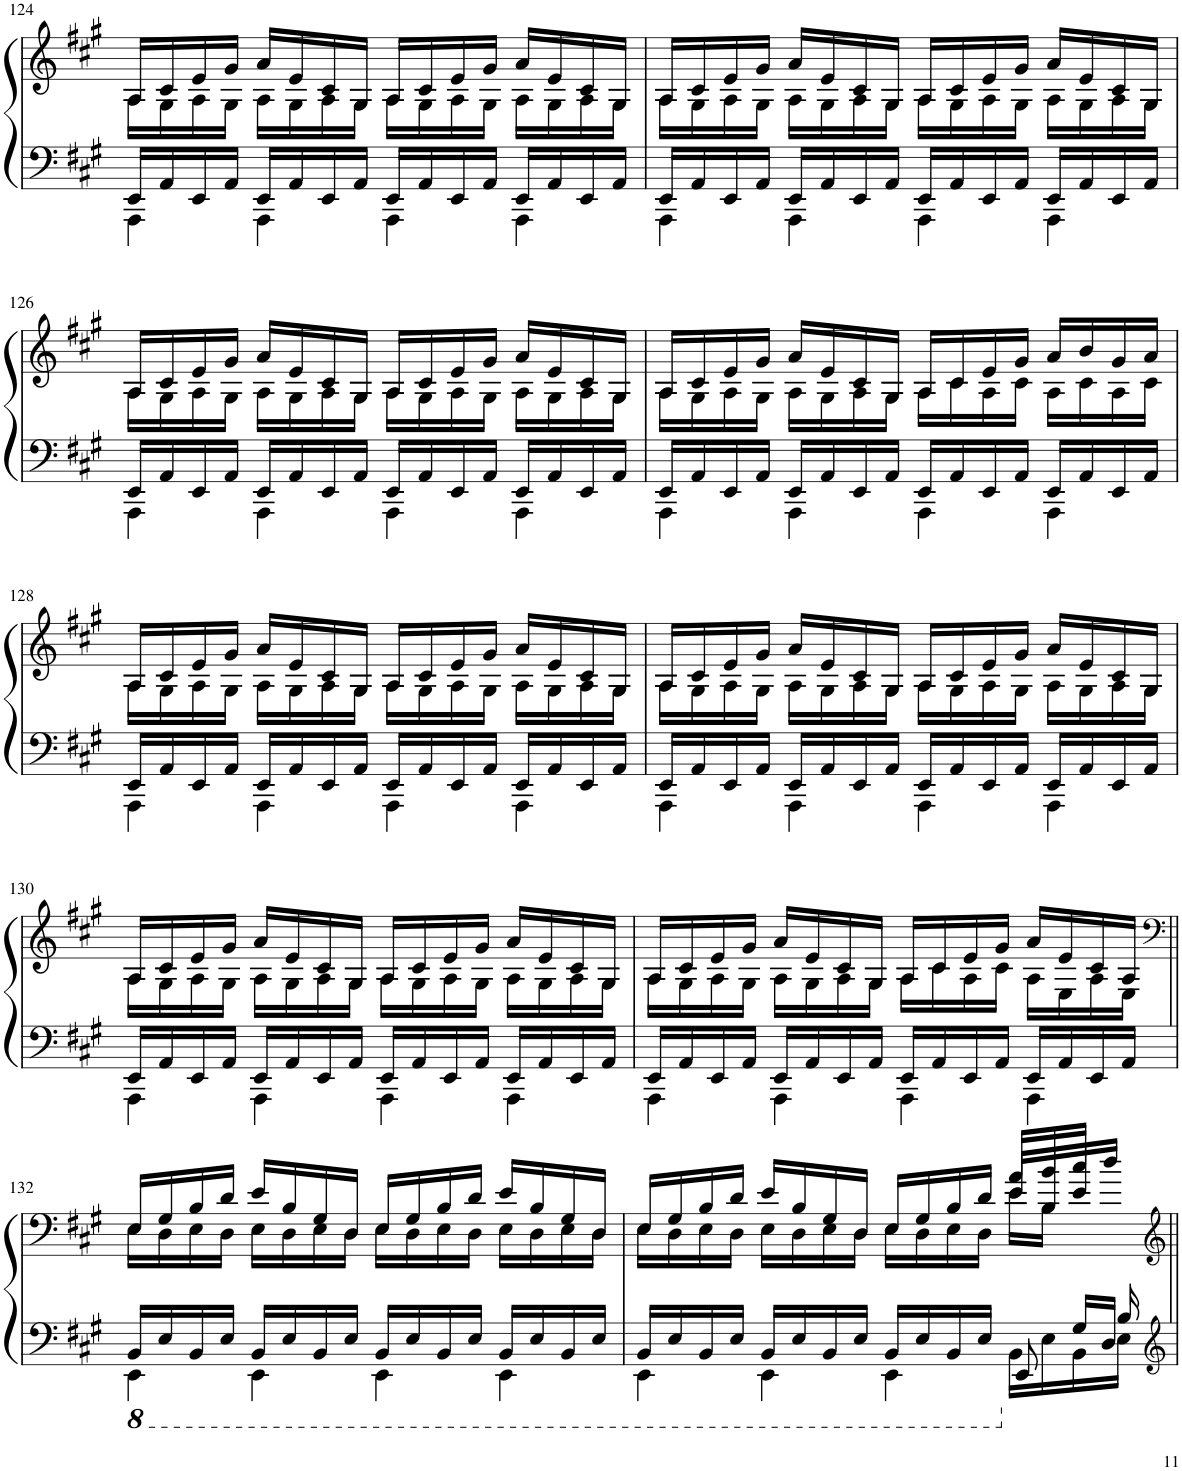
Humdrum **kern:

**kern	**kern
*part1	*part1
*staff2	*staff1
*I"Piano	*
*I'Pno.	*
!!LO:PB:g=z
*clefF4	*clefG2
*k[f#c#g#]	*k[f#c#g#]
*M4/4	*M4/4
=124	=124
*^	*^
16EE/LL	4AAA\	16A/LL	16A\LL
16AA/	.	16c#/	16G#\
16EE/	.	16e/	16A\
16AA/JJ	.	16g#/JJ	16G#\JJ
16EE/LL	4AAA\	16a/LL	16A\LL
16AA/	.	16e/	16G#\
16EE/	.	16c#/	16A\
16AA/JJ	.	16G#/JJ	16G#\JJ
16EE/LL	4AAA\	16A/LL	16A\LL
16AA/	.	16c#/	16G#\
16EE/	.	16e/	16A\
16AA/JJ	.	16g#/JJ	16G#\JJ
16EE/LL	4AAA\	16a/LL	16A\LL
16AA/	.	16e/	16G#\
16EE/	.	16c#/	16A\
16AA/JJ	.	16G#/JJ	16G#\JJ
=125	=125	=125	=125
16EE/LL	4AAA\	16A/LL	16A\LL
16AA/	.	16c#/	16G#\
16EE/	.	16e/	16A\
16AA/JJ	.	16g#/JJ	16G#\JJ
16EE/LL	4AAA\	16a/LL	16A\LL
16AA/	.	16e/	16G#\
16EE/	.	16c#/	16A\
16AA/JJ	.	16G#/JJ	16G#\JJ
16EE/LL	4AAA\	16A/LL	16A\LL
16AA/	.	16c#/	16G#\
16EE/	.	16e/	16A\
16AA/JJ	.	16g#/JJ	16G#\JJ
16EE/LL	4AAA\	16a/LL	16A\LL
16AA/	.	16e/	16G#\
16EE/	.	16c#/	16A\
16AA/JJ	.	16G#/JJ	16G#\JJ
!!LO:LB:g=z	!!
=126	=126	=126	=126
16EE/LL	4AAA\	16A/LL	16A\LL
16AA/	.	16c#/	16G#\
16EE/	.	16e/	16A\
16AA/JJ	.	16g#/JJ	16G#\JJ
16EE/LL	4AAA\	16a/LL	16A\LL
16AA/	.	16e/	16G#\
16EE/	.	16c#/	16A\
16AA/JJ	.	16G#/JJ	16G#\JJ
16EE/LL	4AAA\	16A/LL	16A\LL
16AA/	.	16c#/	16G#\
16EE/	.	16e/	16A\
16AA/JJ	.	16g#/JJ	16G#\JJ
16EE/LL	4AAA\	16a/LL	16A\LL
16AA/	.	16e/	16G#\
16EE/	.	16c#/	16A\
16AA/JJ	.	16G#/JJ	16G#\JJ
=127	=127	=127	=127
16EE/LL	4AAA\	16A/LL	16A\LL
16AA/	.	16c#/	16G#\
16EE/	.	16e/	16A\
16AA/JJ	.	16g#/JJ	16G#\JJ
16EE/LL	4AAA\	16a/LL	16A\LL
16AA/	.	16e/	16G#\
16EE/	.	16c#/	16A\
16AA/JJ	.	16G#/JJ	16G#\JJ
16EE/LL	4AAA\	16A/LL	16A\LL
16AA/	.	16c#/	16c#\
16EE/	.	16e/	16A\
16AA/JJ	.	16g#/JJ	16c#\JJ
16EE/LL	4AAA\	16a/LL	16A\LL
16AA/	.	16b/	16c#\
16EE/	.	16g#/	16A\
16AA/JJ	.	16a/JJ	16c#\JJ
!!LO:LB:g=z	!!
=128	=128	=128	=128
16EE/LL	4AAA\	16A/LL	16A\LL
16AA/	.	16c#/	16G#\
16EE/	.	16e/	16A\
16AA/JJ	.	16g#/JJ	16G#\JJ
16EE/LL	4AAA\	16a/LL	16A\LL
16AA/	.	16e/	16G#\
16EE/	.	16c#/	16A\
16AA/JJ	.	16G#/JJ	16G#\JJ
16EE/LL	4AAA\	16A/LL	16A\LL
16AA/	.	16c#/	16G#\
16EE/	.	16e/	16A\
16AA/JJ	.	16g#/JJ	16G#\JJ
16EE/LL	4AAA\	16a/LL	16A\LL
16AA/	.	16e/	16G#\
16EE/	.	16c#/	16A\
16AA/JJ	.	16G#/JJ	16G#\JJ
=129	=129	=129	=129
16EE/LL	4AAA\	16A/LL	16A\LL
16AA/	.	16c#/	16G#\
16EE/	.	16e/	16A\
16AA/JJ	.	16g#/JJ	16G#\JJ
16EE/LL	4AAA\	16a/LL	16A\LL
16AA/	.	16e/	16G#\
16EE/	.	16c#/	16A\
16AA/JJ	.	16G#/JJ	16G#\JJ
16EE/LL	4AAA\	16A/LL	16A\LL
16AA/	.	16c#/	16G#\
16EE/	.	16e/	16A\
16AA/JJ	.	16g#/JJ	16G#\JJ
16EE/LL	4AAA\	16a/LL	16A\LL
16AA/	.	16e/	16G#\
16EE/	.	16c#/	16A\
16AA/JJ	.	16G#/JJ	16G#\JJ
!!LO:LB:g=z	!!
=130	=130	=130	=130
16EE/LL	4AAA\	16A/LL	16A\LL
16AA/	.	16c#/	16G#\
16EE/	.	16e/	16A\
16AA/JJ	.	16g#/JJ	16G#\JJ
16EE/LL	4AAA\	16a/LL	16A\LL
16AA/	.	16e/	16G#\
16EE/	.	16c#/	16A\
16AA/JJ	.	16G#/JJ	16G#\JJ
16EE/LL	4AAA\	16A/LL	16A\LL
16AA/	.	16c#/	16G#\
16EE/	.	16e/	16A\
16AA/JJ	.	16g#/JJ	16G#\JJ
16EE/LL	4AAA\	16a/LL	16A\LL
16AA/	.	16e/	16G#\
16EE/	.	16c#/	16A\
16AA/JJ	.	16G#/JJ	16G#\JJ
=131	=131	=131	=131
16EE/LL	4AAA\	16A/LL	16A\LL
16AA/	.	16c#/	16G#\
16EE/	.	16e/	16A\
16AA/JJ	.	16g#/JJ	16G#\JJ
16EE/LL	4AAA\	16a/LL	16A\LL
16AA/	.	16e/	16G#\
16EE/	.	16c#/	16A\
16AA/JJ	.	16G#/JJ	16G#\JJ
16EE/LL	4AAA\	16A/LL	16A\LL
16AA/	.	16c#/	16c#\
16EE/	.	16e/	16A\
16AA/JJ	.	16g#/JJ	16c#\JJ
16EE/LL	4AAA\	16a/LL	16A\LL
16AA/	.	16e/	16E\
16EE/	.	16c#/	16A\
16AA/JJ	.	16A/JJ	16E\JJ
!!LO:LB:g=z	!!
=132||	=132||	=132||	=132||
*	*	*clefF4	*
*8ba	*	*	*
16BBB/LL	4EEE\	16E/LL	16E\LL
16EE/	.	16G#/	16D\
16BBB/	.	16B/	16E\
16EE/JJ	.	16d/JJ	16D\JJ
16BBB/LL	4EEE\	16e/LL	16E\LL
16EE/	.	16B/	16D\
16BBB/	.	16G#/	16E\
16EE/JJ	.	16D/JJ	16D\JJ
16BBB/LL	4EEE\	16E/LL	16E\LL
16EE/	.	16G#/	16D\
16BBB/	.	16B/	16E\
16EE/JJ	.	16d/JJ	16D\JJ
16BBB/LL	4EEE\	16e/LL	16E\LL
16EE/	.	16B/	16D\
16BBB/	.	16G#/	16E\
16EE/JJ	.	16D/JJ	16D\JJ
=133	=133	=133	=133
*^	*^	*	*^
16BBB/LL	4EEE\	2..ryy	2...ryy	16E/LL	16E\LL	2.ryy
16EE/	.	.	.	16G#/	16D\	.
16BBB/	.	.	.	16B/	16E\	.
16EE/JJ	.	.	.	16d/JJ	16D\JJ	.
16BBB/LL	4EEE\	.	.	16e/LL	16E\LL	.
16EE/	.	.	.	16B/	16D\	.
16BBB/	.	.	.	16G#/	16E\	.
16EE/JJ	.	.	.	16D/JJ	16D\JJ	.
16BBB/LL	4EEE\	.	.	16E/LL	16E\LL	.
16EE/	.	.	.	16G#/	16D\	.
16BBB/	.	.	.	16B/	16E\	.
16EE/JJ	.	.	.	16d/JJ	16D\JJ	.
*X8ba	*	*	*	*	*	*
16BB\LL	8EE/	.	.	16a/LL	16e/LL	16e\LL
16E\	.	.	.	16b/	16B/	16B\JJ
16BB\	8ryy	16G#/LL	.	16cc#/	16e/JJ	8ryy
16E\JJ	.	16D/JJ	16B/	16dd/JJ	16ryy	.
*v	*v	*v	*v	*	*	*
*	*v	*v	*v
=||	=||
*-	*-
